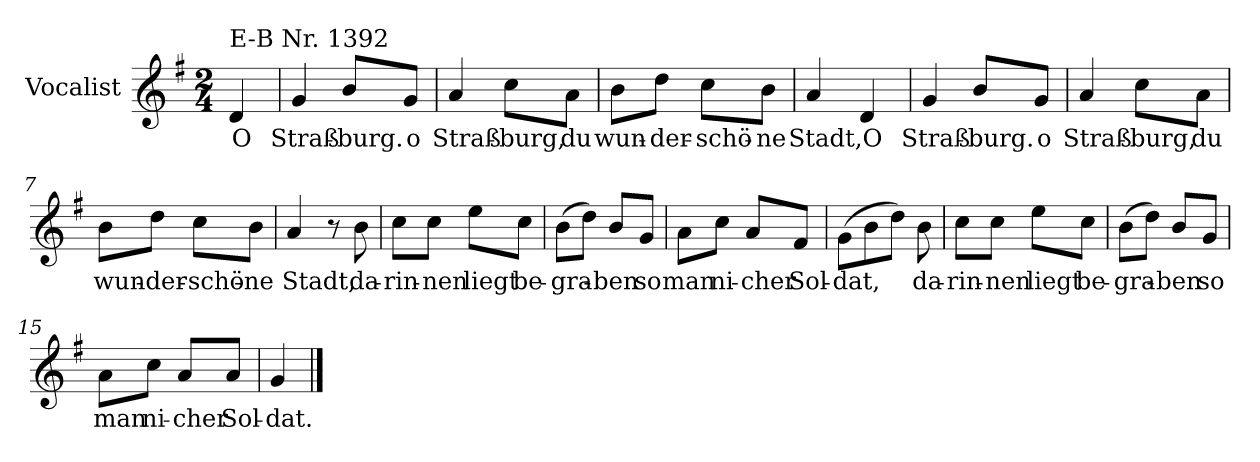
**kern	**text
*part1	*part1
*staff1	*staff1
*I"Vocalist	*
*k[f#]	*
*G:	*
*M2/4	*
=	=
!LO:TX:a:t=E-B Nr. 1392	!
4d	O
=1	=1
4g	Straß-
8bL	-burg.
8gJ	o
=2	=2
4a	Straß-
8ccL	-burg,
8aJ	du
=3	=3
8bL	wun-
8ddJ	-der-
8ccL	-schö-
8bJ	-ne
=4	=4
4a	Stadt,
4d	O
=5	=5
4g	Straß-
8bL	-burg.
8gJ	o
=6	=6
4a	Straß-
8ccL	-burg,
8aJ	du
=7	=7
8bL	wun-
8ddJ	-der-
8ccL	-schö-
8bJ	-ne
=8	=8
4a	Stadt,
8r	.
8b	da-
=9	=9
8ccL	-rin-
8ccJ	-nen
8eeL	liegt
8ccJ	be-
=10	=10
(8bL	-gra-
8ddJ)	.
8bL	-ben
8gJ	so
=11	=11
8aL	man
8ccJ	ni-
8aL	-cher
8f#J	Sol-
=12	=12
(8gL	-dat,
8b	.
8ddJ)	.
8b	da-
=13	=13
8ccL	-rin-
8ccJ	-nen
8eeL	liegt
8ccJ	be-
=14	=14
(8bL	-gra-
8ddJ)	.
8bL	-ben
8gJ	so
=15	=15
8aL	man
8ccJ	ni-
8aL	-cher
8aJ	Sol-
=16	=16
4g	-dat.
==	==
*-	*-
